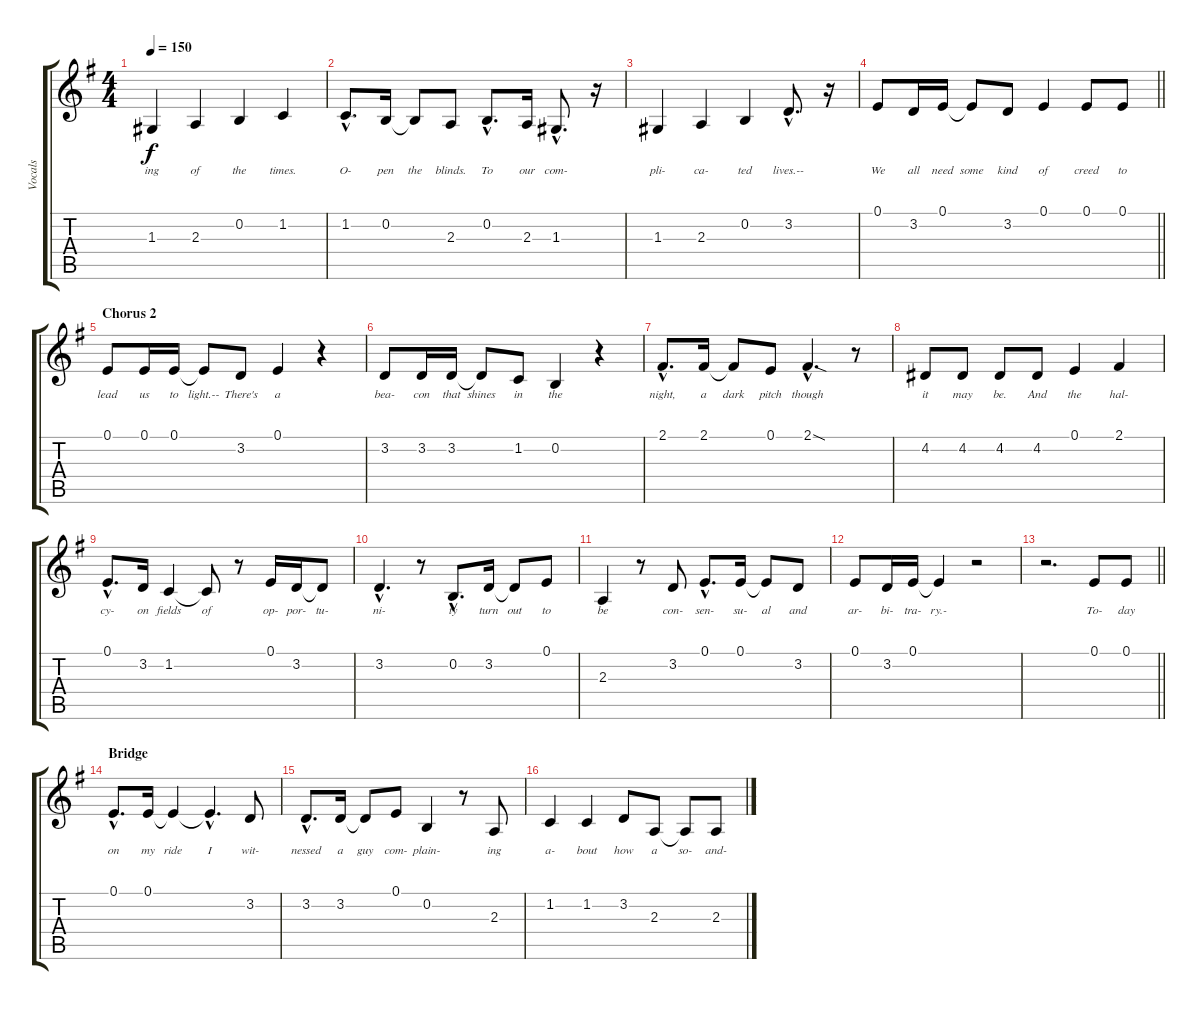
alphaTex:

\track ("Vocals" "Vocals") {instrument bassoon}
\staff {score tabs}
\tuning (E4 B3 G3 D3 A2 E2) {hide}
\ts (4 4)
\tempo 150
\clef g2
\ks eminor
1.3.4{lyrics (0 "ing") lyrics (1 "") lyrics (2 "") lyrics (3 "") lyrics (4 "") dy f} 2.3.4{lyrics (0 "of") lyrics (1 "") lyrics (2 "") lyrics (3 "") lyrics (4 "")} 0.2.4{lyrics (0 "the") lyrics (1 "") lyrics (2 "") lyrics (3 "") lyrics (4 "")} 1.2.4{lyrics (0 "times.") lyrics (1 "") lyrics (2 "") lyrics (3 "") lyrics (4 "")} |
1.2{hac}.8{d lyrics (0 "O-") lyrics (1 "") lyrics (2 "") lyrics (3 "") lyrics (4 "")} 0.2.16{lyrics (0 "pen") lyrics (1 "") lyrics (2 "") lyrics (3 "") lyrics (4 "")} 0.2{t}.8{lyrics (0 "the") lyrics (1 "") lyrics (2 "") lyrics (3 "") lyrics (4 "")} 2.3.8{lyrics (0 "blinds.") lyrics (1 "") lyrics (2 "") lyrics (3 "") lyrics (4 "")} 0.2{hac}.8{d lyrics (0 "To") lyrics (1 "") lyrics (2 "") lyrics (3 "") lyrics (4 "")} 2.3.16{lyrics (0 "our") lyrics (1 "") lyrics (2 "") lyrics (3 "") lyrics (4 "")} 1.3{hac}.8{d lyrics (0 "com-") lyrics (1 "") lyrics (2 "") lyrics (3 "") lyrics (4 "")} r.16 |
1.3.4{lyrics (0 "pli-") lyrics (1 "") lyrics (2 "") lyrics (3 "") lyrics (4 "")} 2.3.4{lyrics (0 "ca-") lyrics (1 "") lyrics (2 "") lyrics (3 "") lyrics (4 "")} 0.2.4{lyrics (0 "ted") lyrics (1 "") lyrics (2 "") lyrics (3 "") lyrics (4 "")} 3.2{hac}.8{d lyrics (0 "lives.--") lyrics (1 "") lyrics (2 "") lyrics (3 "") lyrics (4 "")} r.16 |
\barLineRight lightlight
0.1.8{lyrics (0 "We") lyrics (1 "") lyrics (2 "") lyrics (3 "") lyrics (4 "")} 3.2.16{lyrics (0 "all") lyrics (1 "") lyrics (2 "") lyrics (3 "") lyrics (4 "")} 0.1.16{lyrics (0 "need") lyrics (1 "") lyrics (2 "") lyrics (3 "") lyrics (4 "")} 0.1{t}.8{lyrics (0 "some") lyrics (1 "") lyrics (2 "") lyrics (3 "") lyrics (4 "")} 3.2.8{lyrics (0 "kind") lyrics (1 "") lyrics (2 "") lyrics (3 "") lyrics (4 "")} 0.1.4{lyrics (0 "of") lyrics (1 "") lyrics (2 "") lyrics (3 "") lyrics (4 "")} 0.1.8{lyrics (0 "creed") lyrics (1 "") lyrics (2 "") lyrics (3 "") lyrics (4 "")} 0.1.8{lyrics (0 "to") lyrics (1 "") lyrics (2 "") lyrics (3 "") lyrics (4 "")} |
\section ("" "Chorus 2")
0.1.8{lyrics (0 "lead") lyrics (1 "") lyrics (2 "") lyrics (3 "") lyrics (4 "")} 0.1.16{lyrics (0 "us") lyrics (1 "") lyrics (2 "") lyrics (3 "") lyrics (4 "")} 0.1.16{lyrics (0 "to") lyrics (1 "") lyrics (2 "") lyrics (3 "") lyrics (4 "")} 0.1{t}.8{lyrics (0 "light.--") lyrics (1 "") lyrics (2 "") lyrics (3 "") lyrics (4 "")} 3.2.8{lyrics (0 "There's") lyrics (1 "") lyrics (2 "") lyrics (3 "") lyrics (4 "")} 0.1.4{lyrics (0 "a") lyrics (1 "") lyrics (2 "") lyrics (3 "") lyrics (4 "")} r.4 |
3.2.8{lyrics (0 "bea-") lyrics (1 "") lyrics (2 "") lyrics (3 "") lyrics (4 "")} 3.2.16{lyrics (0 "con") lyrics (1 "") lyrics (2 "") lyrics (3 "") lyrics (4 "")} 3.2.16{lyrics (0 "that") lyrics (1 "") lyrics (2 "") lyrics (3 "") lyrics (4 "")} 3.2{t}.8{lyrics (0 "shines") lyrics (1 "") lyrics (2 "") lyrics (3 "") lyrics (4 "")} 1.2.8{lyrics (0 "in") lyrics (1 "") lyrics (2 "") lyrics (3 "") lyrics (4 "")} 0.2.4{lyrics (0 "the") lyrics (1 "") lyrics (2 "") lyrics (3 "") lyrics (4 "")} r.4 |
2.1{hac}.8{d lyrics (0 "night,") lyrics (1 "") lyrics (2 "") lyrics (3 "") lyrics (4 "")} 2.1.16{lyrics (0 "a") lyrics (1 "") lyrics (2 "") lyrics (3 "") lyrics (4 "")} 2.1{t}.8{lyrics (0 "dark") lyrics (1 "") lyrics (2 "") lyrics (3 "") lyrics (4 "")} 0.1.8{lyrics (0 "pitch") lyrics (1 "") lyrics (2 "") lyrics (3 "") lyrics (4 "")} 2.1{sod hac}.4{d lyrics (0 "though") lyrics (1 "") lyrics (2 "") lyrics (3 "") lyrics (4 "")} r.8 |
4.2.8{lyrics (0 "it") lyrics (1 "") lyrics (2 "") lyrics (3 "") lyrics (4 "")} 4.2.8{lyrics (0 "may") lyrics (1 "") lyrics (2 "") lyrics (3 "") lyrics (4 "")} 4.2.8{lyrics (0 "be.") lyrics (1 "") lyrics (2 "") lyrics (3 "") lyrics (4 "")} 4.2.8{lyrics (0 "And") lyrics (1 "") lyrics (2 "") lyrics (3 "") lyrics (4 "")} 0.1.4{lyrics (0 "the") lyrics (1 "") lyrics (2 "") lyrics (3 "") lyrics (4 "")} 2.1.4{lyrics (0 "hal-") lyrics (1 "") lyrics (2 "") lyrics (3 "") lyrics (4 "")} |
0.1{hac}.8{d lyrics (0 "cy-") lyrics (1 "") lyrics (2 "") lyrics (3 "") lyrics (4 "")} 3.2.16{lyrics (0 "on") lyrics (1 "") lyrics (2 "") lyrics (3 "") lyrics (4 "")} 1.2.4{lyrics (0 "fields") lyrics (1 "") lyrics (2 "") lyrics (3 "") lyrics (4 "")} 1.2{t}.8{lyrics (0 "of") lyrics (1 "") lyrics (2 "") lyrics (3 "") lyrics (4 "")} r.8 0.1.16{lyrics (0 "op-") lyrics (1 "") lyrics (2 "") lyrics (3 "") lyrics (4 "")} 3.2.16{lyrics (0 "por-") lyrics (1 "") lyrics (2 "") lyrics (3 "") lyrics (4 "")} 3.2{t}.8{lyrics (0 "tu-") lyrics (1 "") lyrics (2 "") lyrics (3 "") lyrics (4 "")} |
3.2{hac}.4{d lyrics (0 "ni-") lyrics (1 "") lyrics (2 "") lyrics (3 "") lyrics (4 "")} r.8 0.2{hac}.8{d lyrics (0 "ty") lyrics (1 "") lyrics (2 "") lyrics (3 "") lyrics (4 "")} 3.2.16{lyrics (0 "turn") lyrics (1 "") lyrics (2 "") lyrics (3 "") lyrics (4 "")} 3.2{t}.8{lyrics (0 "out") lyrics (1 "") lyrics (2 "") lyrics (3 "") lyrics (4 "")} 0.1.8{lyrics (0 "to") lyrics (1 "") lyrics (2 "") lyrics (3 "") lyrics (4 "")} |
2.3.4{lyrics (0 "be") lyrics (1 "") lyrics (2 "") lyrics (3 "") lyrics (4 "")} r.8 3.2.8{lyrics (0 "con-") lyrics (1 "") lyrics (2 "") lyrics (3 "") lyrics (4 "")} 0.1{hac}.8{d lyrics (0 "sen-") lyrics (1 "") lyrics (2 "") lyrics (3 "") lyrics (4 "")} 0.1.16{lyrics (0 "su-") lyrics (1 "") lyrics (2 "") lyrics (3 "") lyrics (4 "")} 0.1{t}.8{lyrics (0 "al") lyrics (1 "") lyrics (2 "") lyrics (3 "") lyrics (4 "")} 3.2.8{lyrics (0 "and") lyrics (1 "") lyrics (2 "") lyrics (3 "") lyrics (4 "")} |
0.1.8{lyrics (0 "ar-") lyrics (1 "") lyrics (2 "") lyrics (3 "") lyrics (4 "")} 3.2.16{lyrics (0 "bi-") lyrics (1 "") lyrics (2 "") lyrics (3 "") lyrics (4 "")} 0.1.16{lyrics (0 "tra-") lyrics (1 "") lyrics (2 "") lyrics (3 "") lyrics (4 "")} 0.1{t}.4{lyrics (0 "ry.-") lyrics (1 "") lyrics (2 "") lyrics (3 "") lyrics (4 "")} r.2 |
\barLineRight lightlight
r.2{d} 0.1.8{lyrics (0 "To-") lyrics (1 "") lyrics (2 "") lyrics (3 "") lyrics (4 "")} 0.1.8{lyrics (0 "day") lyrics (1 "") lyrics (2 "") lyrics (3 "") lyrics (4 "")} |
\section ("" "Bridge")
0.1{hac}.8{d lyrics (0 "on") lyrics (1 "") lyrics (2 "") lyrics (3 "") lyrics (4 "")} 0.1.16{lyrics (0 "my") lyrics (1 "") lyrics (2 "") lyrics (3 "") lyrics (4 "")} 0.1{t}.4{lyrics (0 "ride") lyrics (1 "") lyrics (2 "") lyrics (3 "") lyrics (4 "")} 0.1{hac t}.4{d lyrics (0 "I") lyrics (1 "") lyrics (2 "") lyrics (3 "") lyrics (4 "")} 3.2.8{lyrics (0 "wit-") lyrics (1 "") lyrics (2 "") lyrics (3 "") lyrics (4 "")} |
3.2{hac}.8{d lyrics (0 "nessed") lyrics (1 "") lyrics (2 "") lyrics (3 "") lyrics (4 "")} 3.2.16{lyrics (0 "a") lyrics (1 "") lyrics (2 "") lyrics (3 "") lyrics (4 "")} 3.2{t}.8{lyrics (0 "guy") lyrics (1 "") lyrics (2 "") lyrics (3 "") lyrics (4 "")} 0.1.8{lyrics (0 "com-") lyrics (1 "") lyrics (2 "") lyrics (3 "") lyrics (4 "")} 0.2.4{lyrics (0 "plain-") lyrics (1 "") lyrics (2 "") lyrics (3 "") lyrics (4 "")} r.8 2.3.8{lyrics (0 "ing") lyrics (1 "") lyrics (2 "") lyrics (3 "") lyrics (4 "")} |
1.2.4{lyrics (0 "a-") lyrics (1 "") lyrics (2 "") lyrics (3 "") lyrics (4 "")} 1.2.4{lyrics (0 "bout") lyrics (1 "") lyrics (2 "") lyrics (3 "") lyrics (4 "")} 3.2.8{lyrics (0 "how") lyrics (1 "") lyrics (2 "") lyrics (3 "") lyrics (4 "")} 2.3.8{lyrics (0 "a") lyrics (1 "") lyrics (2 "") lyrics (3 "") lyrics (4 "")} 2.3{t}.8{lyrics (0 "so-") lyrics (1 "") lyrics (2 "") lyrics (3 "") lyrics (4 "")} 2.3.8{lyrics (0 "and-") lyrics (1 "") lyrics (2 "") lyrics (3 "") lyrics (4 "")}
